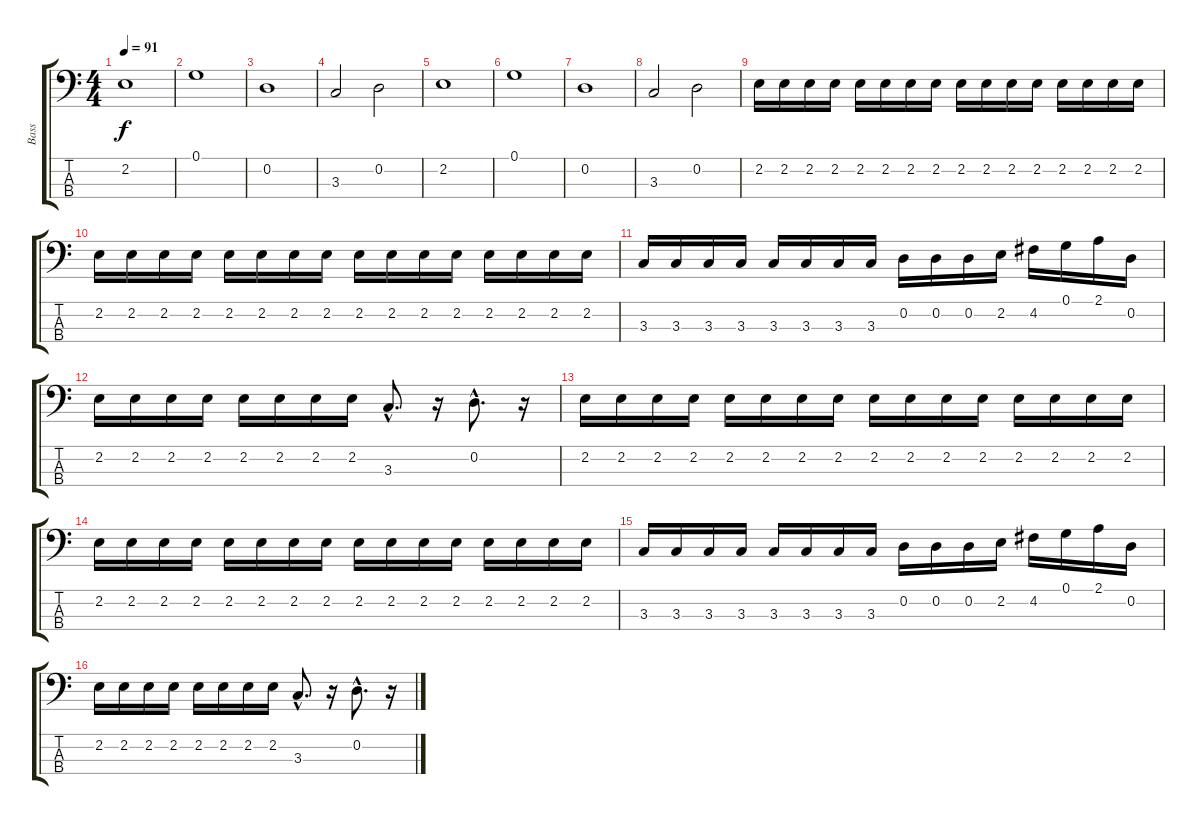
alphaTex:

\track ("Bass" "Bass") {instrument electricbasspick}
\staff {score tabs}
\tuning (G2 D2 A1 E1) {hide}
\ts (4 4)
\tempo 91
\clef f4
\ks c
2.2.1{dy f instrument electricbasspick} |
0.1.1 |
0.2.1 |
3.3.2 0.2.2 |
2.2.1 |
0.1.1 |
0.2.1 |
3.3.2 0.2.2 |
2.2.16 2.2.16 2.2.16 2.2.16 2.2.16 2.2.16 2.2.16 2.2.16 2.2.16 2.2.16 2.2.16 2.2.16 2.2.16 2.2.16 2.2.16 2.2.16 |
2.2.16 2.2.16 2.2.16 2.2.16 2.2.16 2.2.16 2.2.16 2.2.16 2.2.16 2.2.16 2.2.16 2.2.16 2.2.16 2.2.16 2.2.16 2.2.16 |
3.3.16 3.3.16 3.3.16 3.3.16 3.3.16 3.3.16 3.3.16 3.3.16 0.2.16 0.2.16 0.2.16 2.2.16 4.2.16 0.1.16 2.1.16 0.2.16 |
2.2.16 2.2.16 2.2.16 2.2.16 2.2.16 2.2.16 2.2.16 2.2.16 3.3{hac}.8{d} r.16 0.2{hac}.8{d} r.16 |
2.2.16 2.2.16 2.2.16 2.2.16 2.2.16 2.2.16 2.2.16 2.2.16 2.2.16 2.2.16 2.2.16 2.2.16 2.2.16 2.2.16 2.2.16 2.2.16 |
2.2.16 2.2.16 2.2.16 2.2.16 2.2.16 2.2.16 2.2.16 2.2.16 2.2.16 2.2.16 2.2.16 2.2.16 2.2.16 2.2.16 2.2.16 2.2.16 |
3.3.16 3.3.16 3.3.16 3.3.16 3.3.16 3.3.16 3.3.16 3.3.16 0.2.16 0.2.16 0.2.16 2.2.16 4.2.16 0.1.16 2.1.16 0.2.16 |
2.2.16 2.2.16 2.2.16 2.2.16 2.2.16 2.2.16 2.2.16 2.2.16 3.3{hac}.8{d} r.16 0.2{hac}.8{d} r.16
